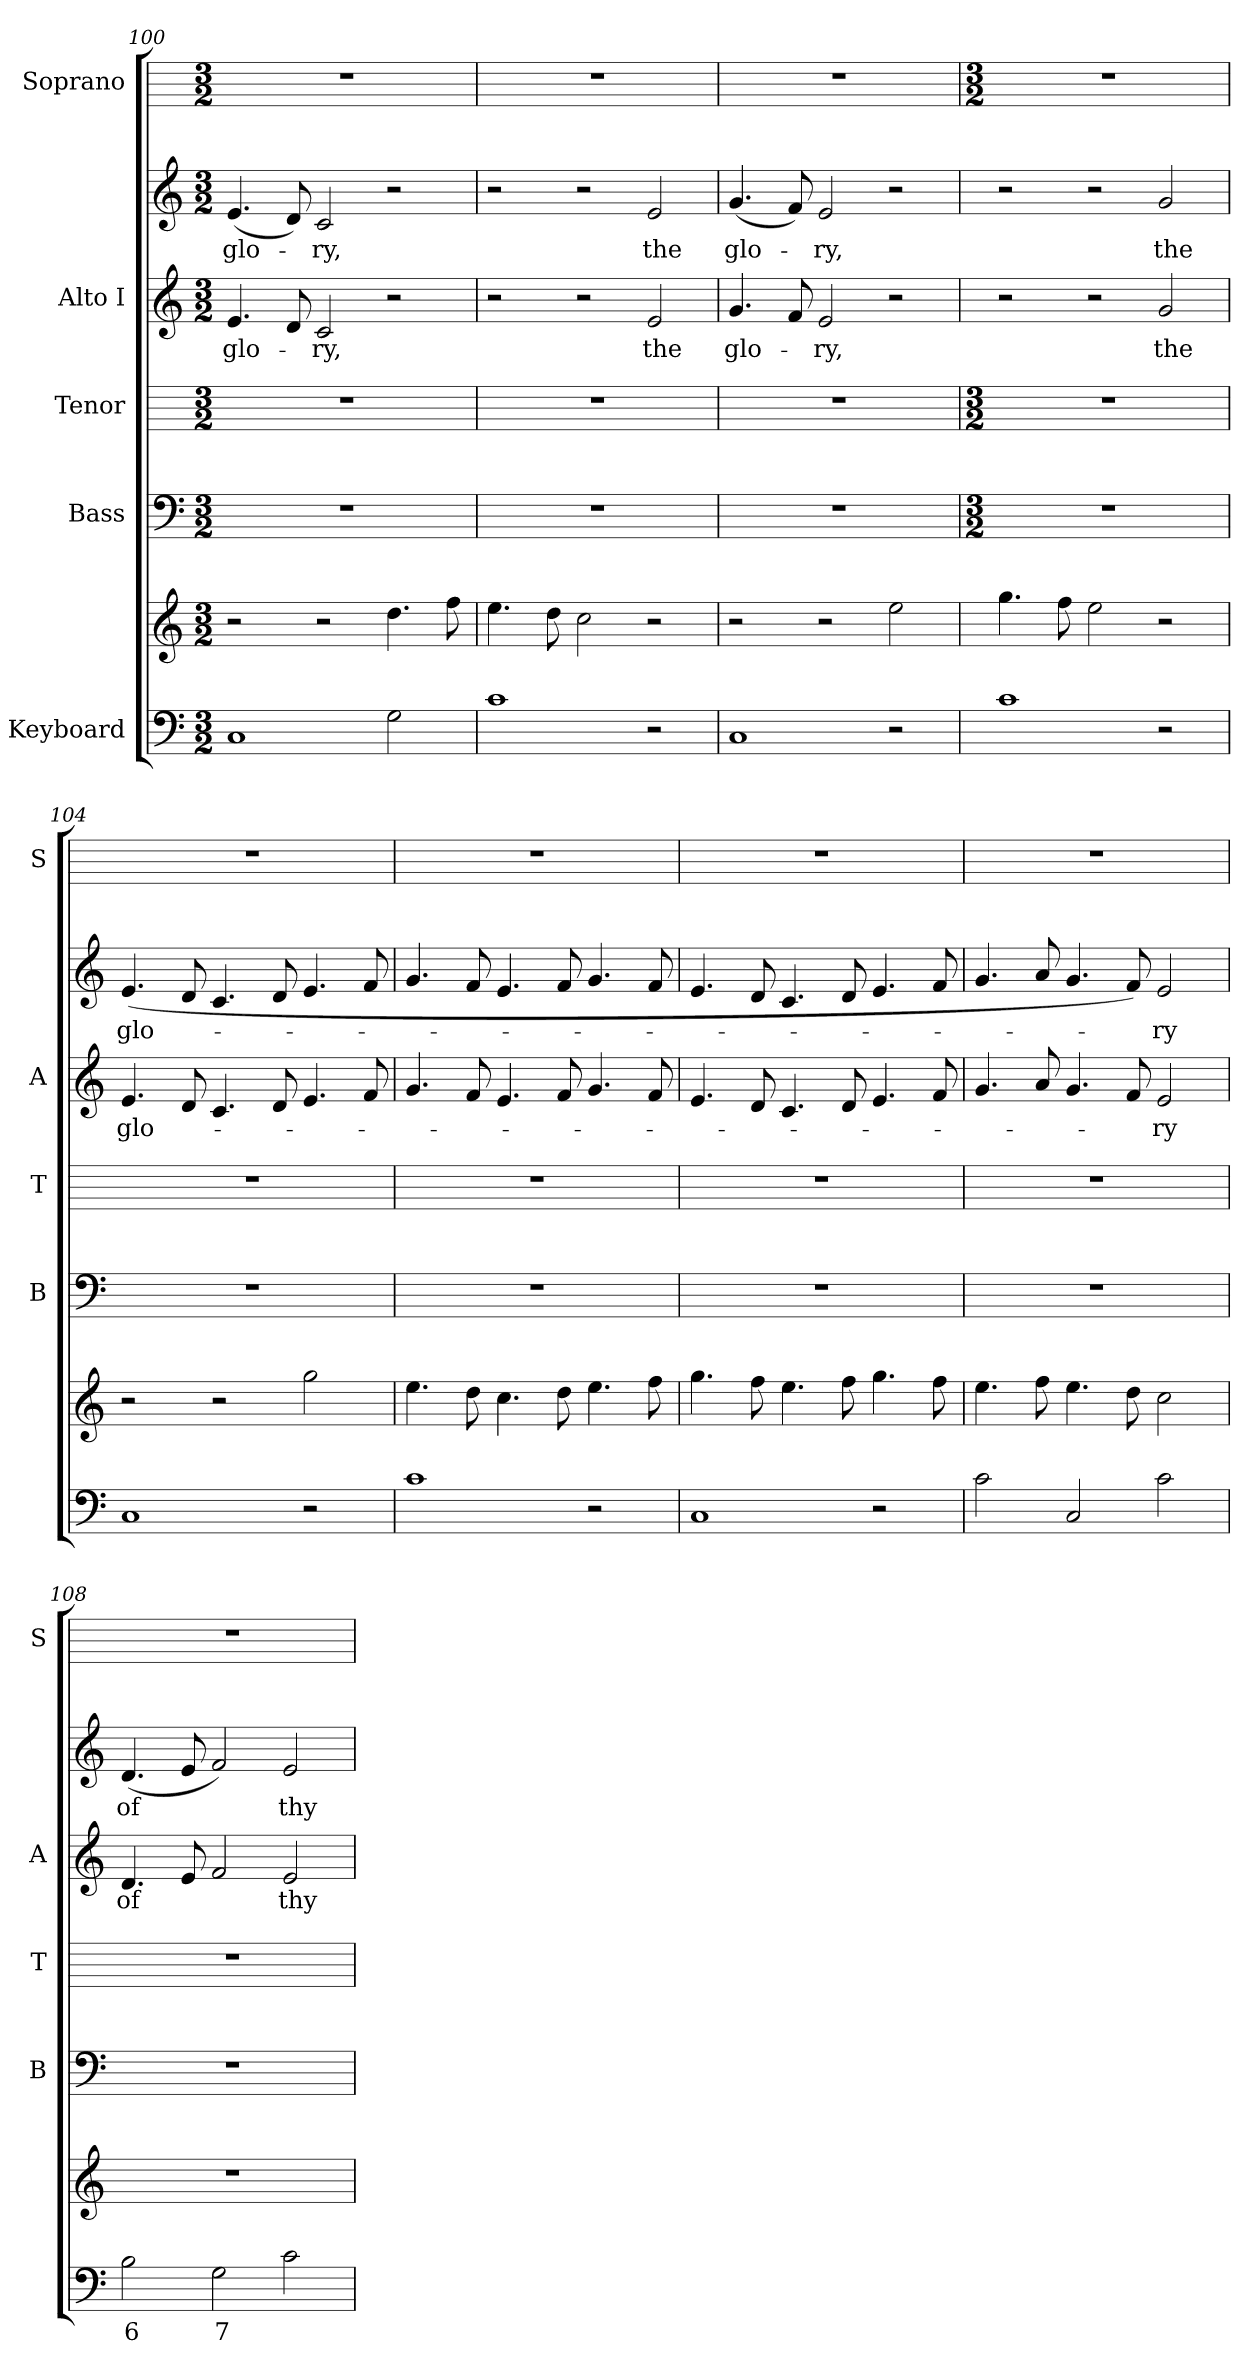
**kern	**text	**kern	**kern	**kern	**kern	**text	**kern	**text	**kern
*part5	*part5	*part5	*part4	*part3	*part2	*part2	*part2	*part2	*part1
*staff7	*staff7	*staff6	*staff5	*staff4	*staff3	*staff3	*staff2	*staff2	*staff1
*I"Keyboard	*	*	*I"Bass	*I"Tenor	*I"Alto I	*	*	*	*I"Soprano
*	*	*	*I'B	*I'T	*I'A	*	*	*	*I'S
*clefF4	*	*clefG2	*clefF4	*	*clefG2	*	*clefG2	*	*
*k[]	*	*k[]	*k[]	*	*k[]	*	*k[]	*	*
*C:	*	*C:	*C:	*	*C:	*	*C:	*	*
*M3/2	*	*M3/2	*M3/2	*M3/2	*M3/2	*	*M3/2	*	*M3/2
=100	=100	=100	=100	=100	=100	=100	=100	=100	=100
!	!	!	!	!	!	!LO:LY:b	!	!LO:LY:b	!
1C	.	2r	1.r	1.r	4.e	glo-	(<4.e	glo-	1.r
.	.	.	.	.	8d	.	8d)	.	.
!	!	!	!	!	!	!LO:LY:b	!	!LO:LY:b	!
.	.	2r	.	.	2c	ry,	2c	ry,	.
2G	.	4.dd	.	.	2r	.	2r	.	.
.	.	8ff	.	.	.	.	.	.	.
=101	=101	=101	=101	=101	=101	=101	=101	=101	=101
1c	.	4.ee	1.r	1.r	2r	.	2r	.	1.r
.	.	8dd	.	.	.	.	.	.	.
.	.	2cc	.	.	2r	.	2r	.	.
!	!	!	!	!	!	!LO:LY:b	!	!LO:LY:b	!
2r	.	2r	.	.	2e	the	2e	the	.
=102	=102	=102	=102	=102	=102	=102	=102	=102	=102
!	!	!	!	!	!	!LO:LY:b	!	!LO:LY:b	!
1C	.	2r	1.r	1.r	4.g	glo-	(<4.g	glo-	1.r
.	.	.	.	.	8f	.	8f)	.	.
!	!	!	!	!	!	!LO:LY:b	!	!LO:LY:b	!
.	.	2r	.	.	2e	ry,	2e	ry,	.
2r	.	2ee	.	.	2r	.	2r	.	.
!!LO:LB:g=z
=103	=103	=103	=103	=103	=103	=103	=103	=103	=103
*	*	*	*M3/2	*M3/2	*	*	*	*	*M3/2
1c	.	4.gg	1.r	1.r	2r	.	2r	.	1.r
.	.	8ff	.	.	.	.	.	.	.
.	.	2ee	.	.	2r	.	2r	.	.
!	!	!	!	!	!	!LO:LY:b	!	!LO:LY:b	!
2r	.	2r	.	.	2g	the	2g	the	.
=104	=104	=104	=104	=104	=104	=104	=104	=104	=104
!	!	!	!	!	!	!LO:LY:b	!	!LO:LY:b	!
1C	.	2r	1.r	1.r	4.e	glo-	(<4.e	glo-	1.r
.	.	.	.	.	8d	.	8d	.	.
.	.	2r	.	.	4.c	.	4.c	.	.
.	.	.	.	.	8d	.	8d	.	.
2r	.	2gg	.	.	4.e	.	4.e	.	.
.	.	.	.	.	8f	.	8f	.	.
=105	=105	=105	=105	=105	=105	=105	=105	=105	=105
1c	.	4.ee	1.r	1.r	4.g	.	4.g	.	1.r
.	.	8dd	.	.	8f	.	8f	.	.
.	.	4.cc	.	.	4.e	.	4.e	.	.
.	.	8dd	.	.	8f	.	8f	.	.
2r	.	4.ee	.	.	4.g	.	4.g	.	.
.	.	8ff	.	.	8f	.	8f	.	.
=106	=106	=106	=106	=106	=106	=106	=106	=106	=106
1C	.	4.gg	1.r	1.r	4.e	.	4.e	.	1.r
.	.	8ff	.	.	8d	.	8d	.	.
.	.	4.ee	.	.	4.c	.	4.c	.	.
.	.	8ff	.	.	8d	.	8d	.	.
2r	.	4.gg	.	.	4.e	.	4.e	.	.
.	.	8ff	.	.	8f	.	8f	.	.
=107	=107	=107	=107	=107	=107	=107	=107	=107	=107
2c	.	4.ee	1.r	1.r	4.g	.	4.g	.	1.r
.	.	8ff	.	.	8a	.	8a	.	.
2C	.	4.ee	.	.	4.g	.	4.g	.	.
.	.	8dd	.	.	8f	.	8f)	.	.
!	!	!	!	!	!	!LO:LY:b	!	!LO:LY:b	!
2c	.	2cc	.	.	2e	ry	2e	ry	.
=108	=108	=108	=108	=108	=108	=108	=108	=108	=108
!	!LO:LY:b	!LO:N:vis=1	!	!	!	!LO:LY:b	!	!LO:LY:b	!
2B	6	1.r	1.r	1.r	4.d	of	(<4.d	of	1.r
.	.	.	.	.	8e	.	8e	.	.
!	!LO:LY:b	!	!	!	!	!	!	!	!
2G	7	.	.	.	2f	.	2f)	.	.
!	!	!	!	!	!	!LO:LY:b	!	!LO:LY:b	!
2c	.	.	.	.	2e	thy	2e	thy	.
=	=	=	=	=	=	=	=	=	=
*-	*-	*-	*-	*-	*-	*-	*-	*-	*-
